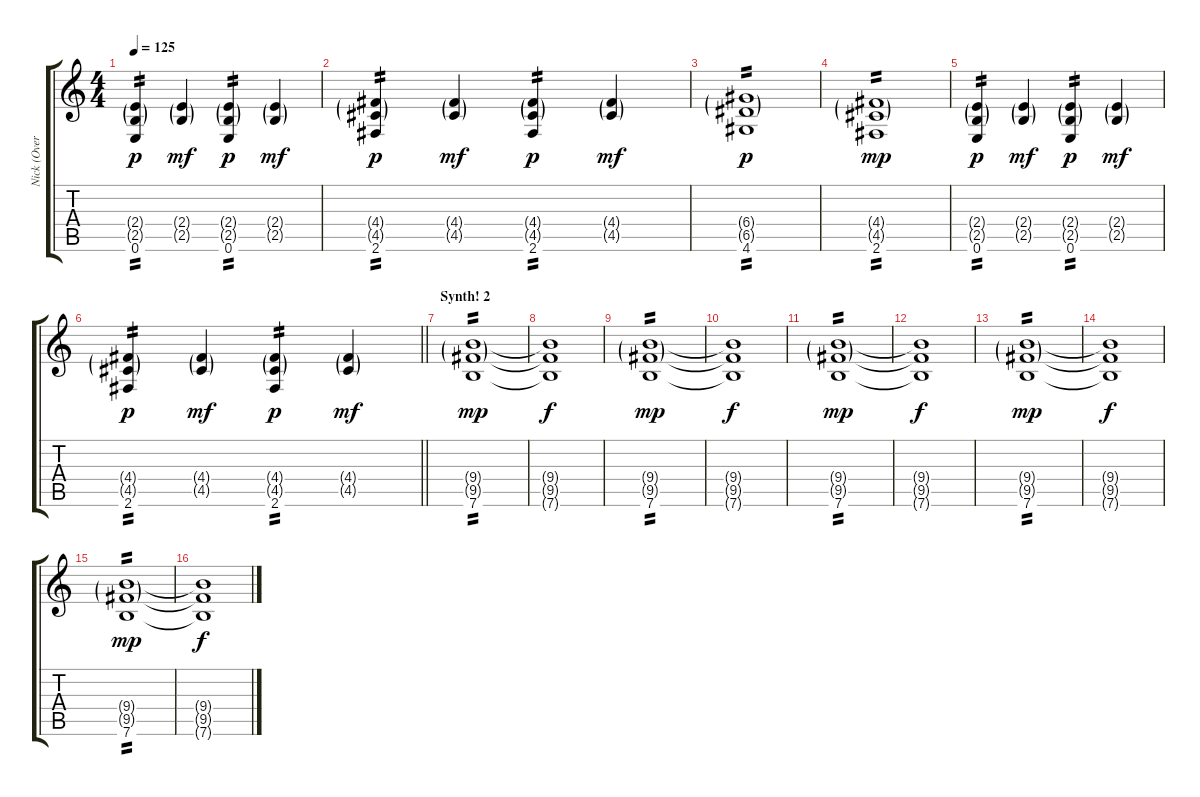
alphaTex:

\track ("Nick (Overdub)" "Nick (Over") {instrument distortionguitar}
\staff {score tabs}
\tuning (E4 B3 G3 D3 A2 E2) {hide}
\ts (4 4)
\tempo 125
\clef g2
\ks c
(2.4{g} 2.5{g} 0.6).4{tp 2 dy p} (2.4{g} 2.5{g}).4{dy mf} (2.4{g} 2.5{g} 0.6).4{tp 2 dy p} (2.4{g} 2.5{g}).4{dy mf} |
(4.4{g} 4.5{g} 2.6).4{tp 2 dy p} (4.4{g} 4.5{g}).4{dy mf} (4.4{g} 4.5{g} 2.6).4{tp 2 dy p} (4.4{g} 4.5{g}).4{dy mf} |
(6.4{g} 6.5{g} 4.6).1{tp 2 dy p} |
(4.4{g} 4.5{g} 2.6).1{tp 2 dy mp} |
(2.4{g} 2.5{g} 0.6).4{tp 2 dy p} (2.4{g} 2.5{g}).4{dy mf} (2.4{g} 2.5{g} 0.6).4{tp 2 dy p} (2.4{g} 2.5{g}).4{dy mf} |
\barLineRight lightlight
(4.4{g} 4.5{g} 2.6).4{tp 2 dy p} (4.4{g} 4.5{g}).4{dy mf} (4.4{g} 4.5{g} 2.6).4{tp 2 dy p} (4.4{g} 4.5{g}).4{dy mf} |
\section ("" "Synth! 2")
(9.4{g} 9.5{g} 7.6).1{tp 2 dy mp} |
(9.4{t} 9.5{t} 7.6{t}).1{dy f} |
(9.4{g} 9.5{g} 7.6).1{tp 2 dy mp} |
(9.4{t} 9.5{t} 7.6{t}).1{dy f} |
(9.4{g} 9.5{g} 7.6).1{tp 2 dy mp} |
(9.4{t} 9.5{t} 7.6{t}).1{dy f} |
(9.4{g} 9.5{g} 7.6).1{tp 2 dy mp} |
(9.4{t} 9.5{t} 7.6{t}).1{dy f} |
(9.4{g} 9.5{g} 7.6).1{tp 2 dy mp} |
(9.4{t} 9.5{t} 7.6{t}).1{dy f}
